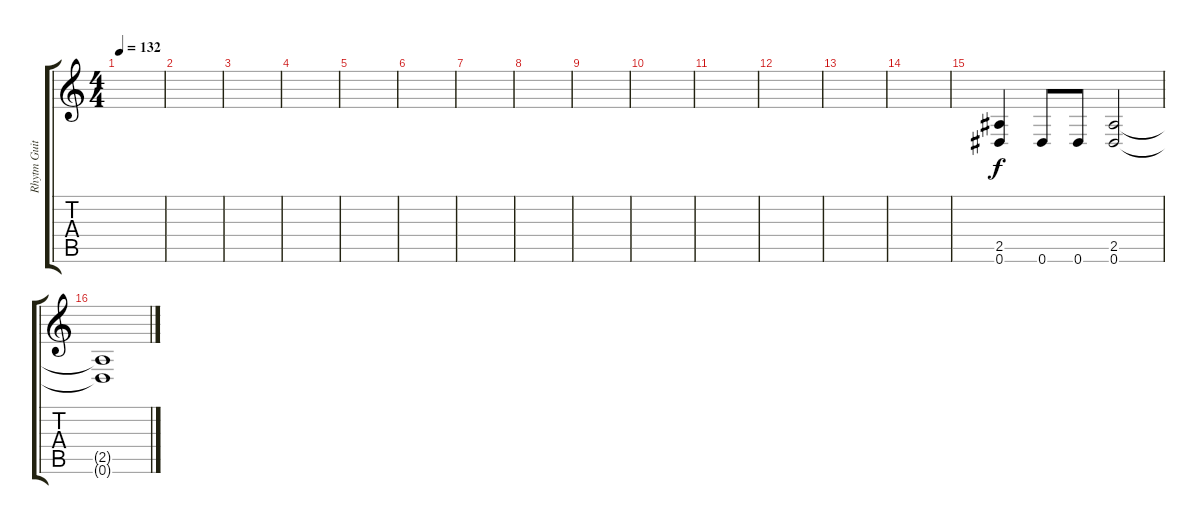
\track ("Rhytm Guitar" "Rhytm Guit") {instrument overdrivenguitar}
\staff {score tabs}
\tuning (Eb4 Bb3 Gb3 Db3 Ab2 Eb2) {hide}
\ts (4 4)
\tempo 132
\clef g2
\ks c
|
|
|
|
|
|
|
|
|
|
|
|
|
|
(2.5 0.6).4 0.6.8 0.6.8 (2.5 0.6).2 |
(2.5{t} 0.6{t}).1
